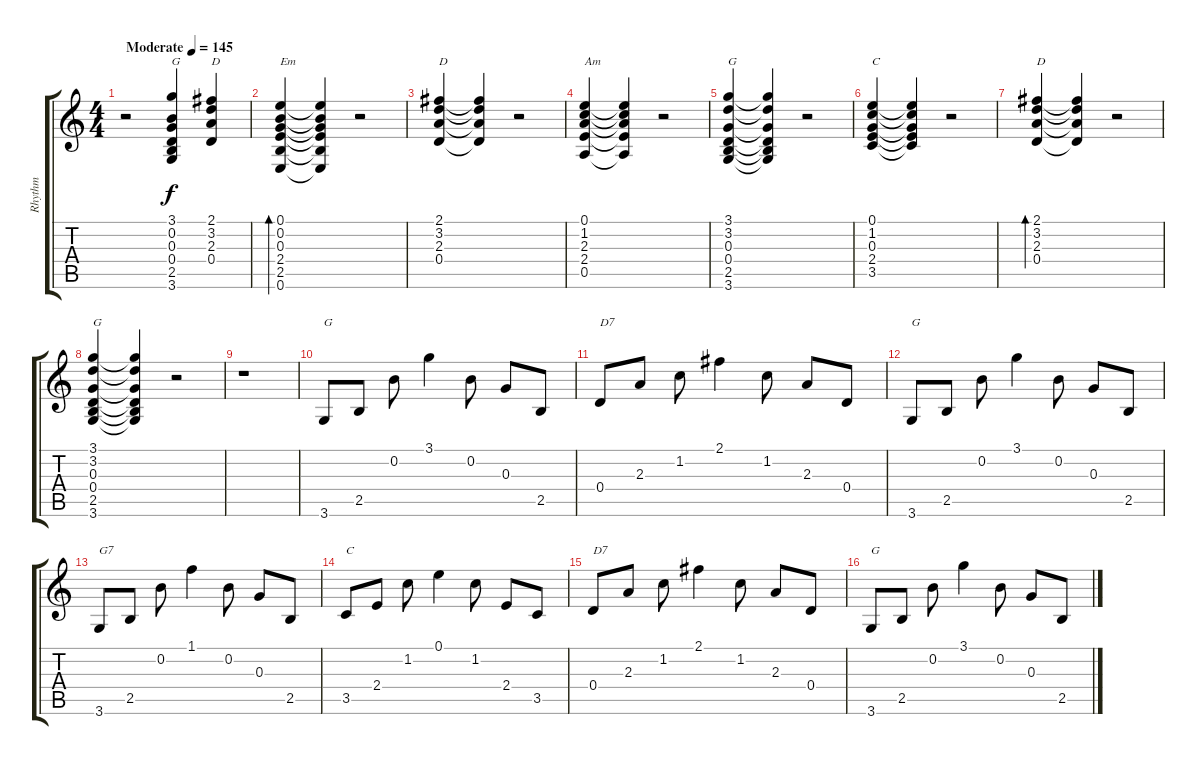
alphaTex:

\track ("Rhythm" "Rhythm") {instrument acousticguitarsteel}
\staff {score tabs}
\tuning (E4 B3 G3 D3 A2 E2) {hide}
\ts (4 4)
\tempo (145 "Moderate")
\clef g2
\ks c
r.2{dy f instrument acousticguitarsteel} (3.1 0.2 0.3 0.4 2.5 3.6).4{txt "G"} (2.1 3.2 2.3 0.4).4{txt "D"} |
(0.1 0.2 0.3 2.4 2.5 0.6).4{bd 240 txt "Em"} (0.1{t} 0.2{t} 0.3{t} 2.4{t} 2.5{t} 0.6{t}).4 r.2 |
(2.1 3.2 2.3 0.4).4{txt "D"} (2.1{t} 3.2{t} 2.3{t} 0.4{t}).4 r.2 |
(0.1 1.2 2.3 2.4 0.5).4{txt "Am"} (0.1{t} 1.2{t} 2.3{t} 2.4{t} 0.5{t}).4 r.2 |
(3.1 3.2 0.3 0.4 2.5 3.6).4{txt "G"} (3.1{t} 3.2{t} 0.3{t} 0.4{t} 2.5{t} 3.6{t}).4 r.2 |
(0.1 1.2 0.3 2.4 3.5).4{txt "C"} (0.1{t} 1.2{t} 0.3{t} 2.4{t} 3.5{t}).4 r.2 |
(2.1 3.2 2.3 0.4).4{bd 240 txt "D"} (2.1{t} 3.2{t} 2.3{t} 0.4{t}).4 r.2 |
(3.1 3.2 0.3 0.4 2.5 3.6).4{txt "G"} (3.1{t} 3.2{t} 0.3{t} 0.4{t} 2.5{t} 3.6{t}).4 r.2 |
r.1 |
3.6.8{txt "G"} 2.5.8 0.2.8 3.1.4 0.2.8 0.3.8 2.5.8 |
0.4.8{txt "D7"} 2.3.8 1.2.8 2.1.4 1.2.8 2.3.8 0.4.8 |
3.6.8{txt "G"} 2.5.8 0.2.8 3.1.4 0.2.8 0.3.8 2.5.8 |
3.6.8{txt "G7"} 2.5.8 0.2.8 1.1.4 0.2.8 0.3.8 2.5.8 |
3.5.8{txt "C"} 2.4.8 1.2.8 0.1.4 1.2.8 2.4.8 3.5.8 |
0.4.8{txt "D7"} 2.3.8 1.2.8 2.1.4 1.2.8 2.3.8 0.4.8 |
3.6.8{txt "G"} 2.5.8 0.2.8 3.1.4 0.2.8 0.3.8 2.5.8
